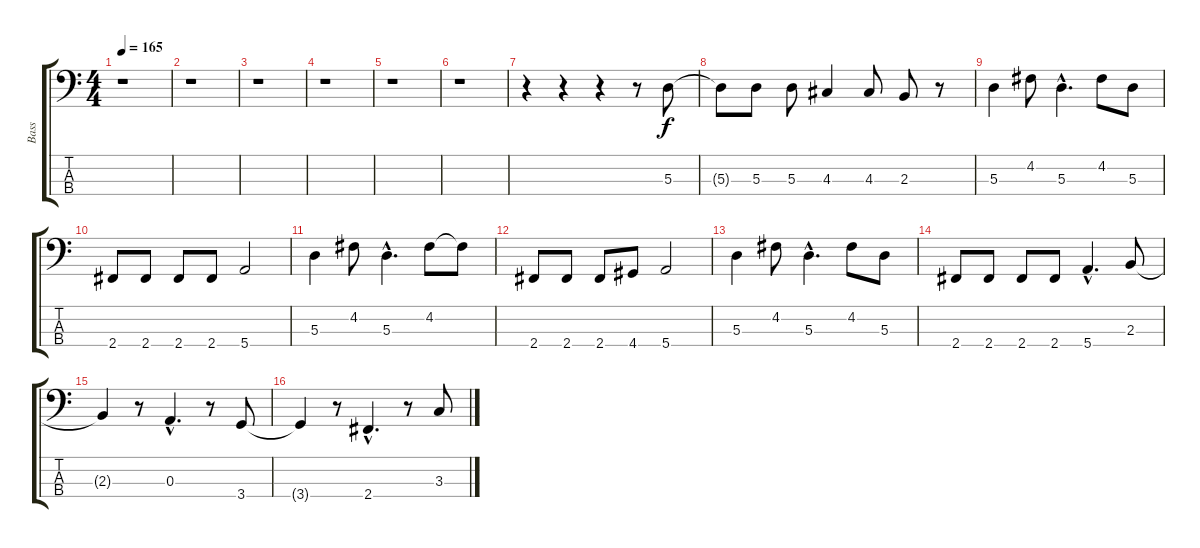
\track ("Bass" "Bass") {instrument electricbassfinger}
\staff {score tabs}
\tuning (G2 D2 A1 E1) {hide}
\ts (4 4)
\tempo 165
\clef f4
\ks c
r.1{dy f instrument electricbassfinger} |
r.1 |
r.1 |
r.1 |
r.1 |
r.1 |
r.4 r.4 r.4 r.8 5.3.8 |
5.3{t}.8 5.3.8 5.3.8 4.3.4 4.3.8 2.3.8 r.8 |
5.3.4 4.2.8 5.3{hac}.4{d} 4.2.8 5.3.8 |
2.4.8 2.4.8 2.4.8 2.4.8 5.4.2 |
5.3.4 4.2.8 5.3{hac}.4{d} 4.2.8 4.2{t}.8 |
2.4.8 2.4.8 2.4.8 4.4.8 5.4.2 |
5.3.4 4.2.8 5.3{hac}.4{d} 4.2.8 5.3.8 |
2.4.8 2.4.8 2.4.8 2.4.8 5.4{hac}.4{d} 2.3.8 |
2.3{t}.4 r.8 0.3{hac}.4{d} r.8 3.4.8 |
3.4{t}.4 r.8 2.4{hac}.4{d} r.8 3.3.8
